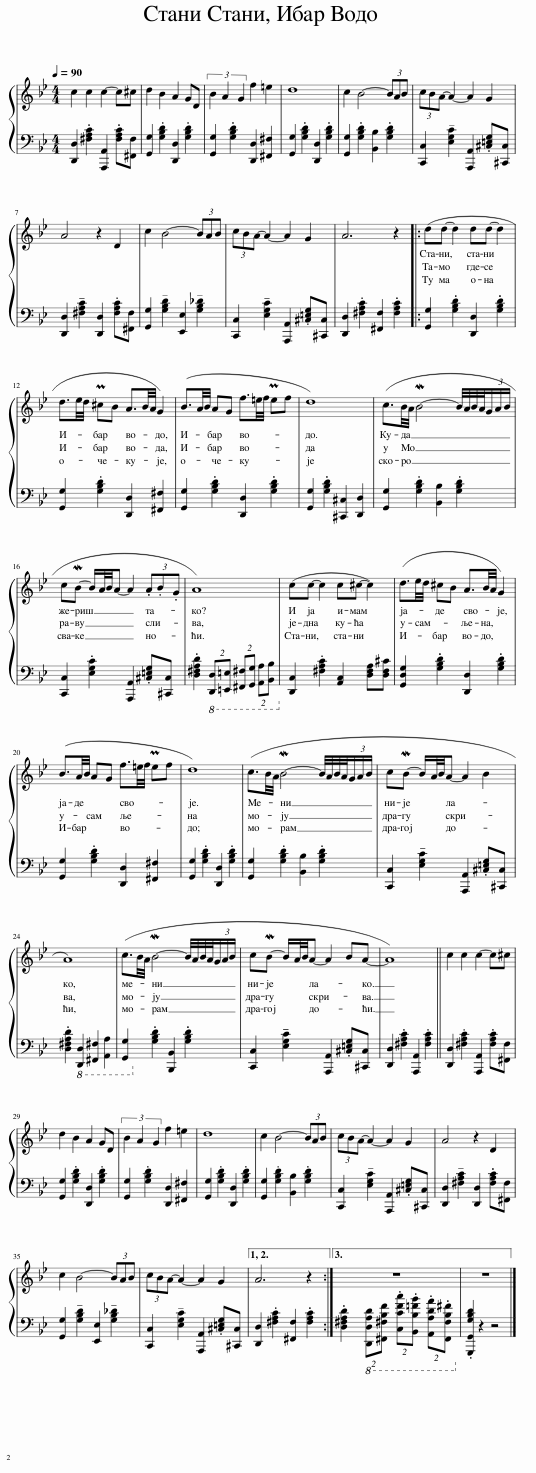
X:1
%%score { 1 | 2 }
L:1/8
Q:1/4=90
M:4/4
I:linebreak $
K:Bb
V:1 treble
V:2 bass
V:1
 c2 c2 c2- c^c | d2 B2 A2 GD | (3B2 A2 G2 f2 =e2 | d8 | c2 B4- (3BAB | %5
 (3cBA- A2- A2 G2 |$ A4 z2 D2 | c2 B4- (3BAB | (3cBA- A2- A2 G2 | A6 z2 |: %10
 (dd- d2 dd- d2 |$ d3/2e/4d/4 P^cB A3/2B/4A/4 G2) | (B3/2A/4B/4 AG f3/2=e/4f/4 Pef | d8) | (c3/2B/4A/4 MB4- B/4A/4B/4A/4(3G/A/B/ |$ %15
 cMB- B/A/4B/4A- A2 (3.A.B.G | A8) | (cc- c2 c^c- c2) | (d3/2e/4d/4 ^cB A3/2B/4A/4 G2) |$ (B3/2A/4B/4 AG f3/2=e/4f/4 Pef | %20
 d8) | (c3/2B/4A/4 MB4- B/4A/4B/4A/4(3G/A/B/ | cMB- B/A/4B/4A- A2 B2 |$ A8) | (c3/2B/4A/4 MB4- B/4A/4B/4A/4(3G/A/B/ | %25
 cMB- B/A/4B/4A- A2 BA- | A8) || c2 c2 c2- c^c |$ d2 B2 A2 GD | (3B2 A2 G2 f2 =e2 | %30
 d8 | c2 B4- (3BAB | (3cBA- A2- A2 G2 | A4 z2 D2 |$ c2 B4- (3BAB | %35
 (3cBA- A2- A2 G2 |1 A6 z2 :|2 z8 | z8 |] %39
V:2
 [D,,D,]2 .[^F,A,C]2 [A,,,A,,]2 .[F,A,C][^F,,F,] | [G,,G,]2 .[G,B,D]2 [D,,D,]2 .[G,B,D]2 | [G,,G,]2 .[G,B,D]2 [D,,D,]2 [^F,,^F,]2 | [G,,G,]2 .[G,B,D]2 [D,,D,]2 .[G,B,D]2 | [G,,G,]2 .[G,B,D]2 [B,,B,]2 .[G,B,D]2 | %5
 [C,,C,]2 !tenuto![E,G,C]2 [A,,,A,,]2 .[^C,=E,G,][^C,,C,] |$ [D,,D,]2 !tenuto![^F,A,C]2 [D,,D,]2 .[F,A,C][^F,,F,] | [G,,G,]2 !tenuto![G,B,D]2 [E,,E,]2 !tenuto![G,B,_D]2 | [C,,C,]2 !tenuto![E,G,C]2 [A,,,A,,]2 .[^C,=E,G,][^C,,C,] | [D,,D,]2 .[^F,A,C]2 [^F,,F,]2 .[F,A,C]2 |: %10
 [G,,G,]2 .[G,B,D]2 [D,,D,]2 .[G,B,D]2 |$ [G,,G,]2 .[G,B,D]2 [D,,D,]2 [^F,,^F,]2 | [G,,G,]2 .[G,B,D]2 [D,,D,]2 .[G,B,D]2 | [G,,G,]2 .[G,B,D]2 [^C,,^C,]2 [D,,D,]2 | [G,,G,]2 .[G,B,D]2 [B,,B,]2 .[G,B,D]2 |$ %15
 [C,,C,]2 .[E,G,C]2 [A,,,A,,]2 .[^C,=E,G,][^C,,C,] | .[D,^F,A,D]2!8vb(! [D,,,D,,][=E,,,=E,,] [^F,,,^F,,][G,,,G,,] [A,,,A,,][B,,,B,,]!8vb)! | [D,,C,]2 .[^F,A,C]2 [A,,C,]2 [D,F,A,][D,F,^C] | [G,,D,G,]2 .[G,B,D]2 [D,,D,]2 .[G,B,D]2 |$ [G,,G,]2 .[G,B,D]2 [D,,D,]2 [^F,,^F,]2 | %20
 [G,,G,]2 .[G,B,D]2 [D,,D,]2 .[G,B,D]2 | [G,,G,]2 .[G,B,D]2 [B,,B,]2 .[G,B,D]2 | [C,,C,]2 !tenuto![E,G,C]2 [A,,,A,,]2 .[^C,=E,G,][^C,,C,] |$ .[D,^F,A,D]2!8vb(! [D,,,D,,]2 [^F,,,^F,,]2 [A,,,A,,]2 | [G,,,G,,]2!8vb)! .[G,B,D]2 [B,,,B,,]2 .[G,B,D]2 | %25
 [C,,C,]2 !tenuto![E,G,C]2 [A,,,A,,]2 .[^C,=E,G,][^C,,C,] | [D,,D,]2 .[^F,A,C]2 [A,,,A,,]2 .[F,A,C]2 || [D,,D,]2 .[^F,A,C]2 [A,,,A,,]2 .[F,A,C][^F,,F,] |$ [G,,G,]2 .[G,B,D]2 [D,,D,]2 .[G,B,D]2 | [G,,G,]2 .[G,B,D]2 [D,,D,]2 [^F,,^F,]2 | %30
 [G,,G,]2 .[G,B,D]2 [D,,D,]2 .[G,B,D]2 | [G,,G,]2 .[G,B,D]2 [B,,B,]2 .[G,B,D]2 | [C,,C,]2 !tenuto![E,G,C]2 [A,,,A,,]2 .[^C,=E,G,][^C,,C,] | [D,,D,]2 !tenuto![^F,A,C]2 [D,,D,]2 .[F,A,C][^F,,F,] |$ [G,,G,]2 !tenuto![G,B,D]2 [E,,E,]2 !tenuto![G,B,_D]2 | %35
 [C,,C,]2 !tenuto![E,G,C]2 [A,,,A,,]2 .[^C,=E,G,][^C,,C,] |1 [D,,D,]2 .[^F,A,C]2 [^F,,F,]2 .[F,A,C]2 :|2 .[D,^F,A,D]2!8vb(! [D,,,D,,A,,D,][^F,,,^F,,B,,F,] .[C,,C,F,C].[B,,,B,,=F,B,] .[A,,,A,,D,A,].[F,,,F,,B,,^F,]!8vb)! | .[G,,,G,,G,B,D]2 z2 z4 |] %39
